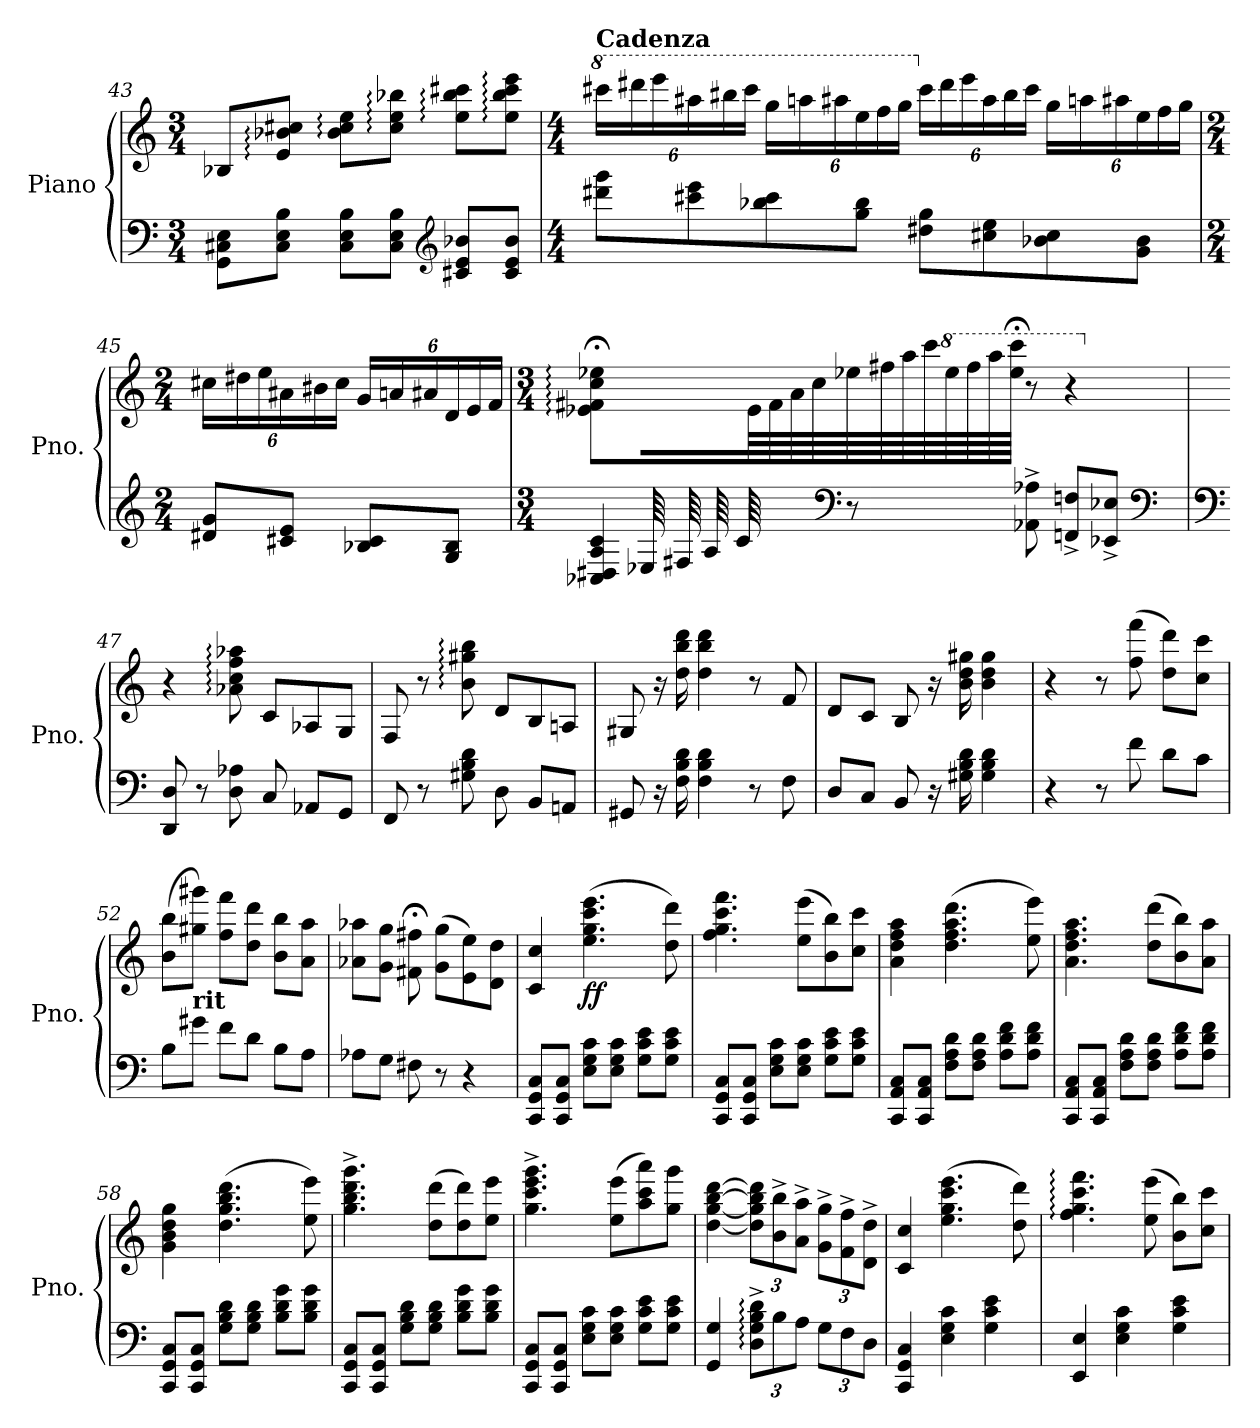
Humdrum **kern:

**kern	**kern	**dynam
*part1	*part1	*part1
*staff2	*staff1	*staff1/2
*I"Piano	*	*
*I'Pno.	*	*
*clefF4	*clefG2	*
*k[]	*k[]	*
*M3/4	*M3/4	*
=43	=43	=43
8GG\ 8C#X\ 8E\L	8B-X:/L	.
8C#\ 8E\ 8B\J	8e/: 8b-X/: 8cc#X/:J	.
8C#\ 8E\ 8B\L	8b-\: 8cc#\: 8ee\:L	.
8C#\ 8E\ 8B\J	8cc#\: 8ee\: 8bb-X\:J	.
*clefG2	*	*
8c#X/ 8e/ 8b-X/L	8ee\: 8bb-\: 8ccc#X\:L	.
8c#/ 8e/ 8b-/J	8ee\: 8bb-\: 8ccc#\: 8eee\:J	.
!!LO:LB:g=z
=44	=44	=44
*M4/4	*M4/4	*
*	*8va	*
*	*Xbrackettup	*
!	!LO:TX:a:B:t=Cadenza	!
8ddd#X!\ 8ggg!\L	24cccc#X!\LL	.
.	24dddd#X!\	.
.	24eeee!\	.
8ccc#X!\ 8eee!\	24aaa#X!\	.
.	24bbb#X!\	.
.	24cccc#!\JJ	.
8bb-X!\ 8ccc#!\	24ggg!\LL	.
.	24aaan!\	.
.	24aaa#X!\	.
8gg!\ 8bb-!\J	24eee!\	.
.	24fff!\	.
.	24ggg!\JJ	.
*	*X8va	*
8dd#X!\ 8gg!\L	24ccc#!\LL	.
.	24ddd#!\	.
.	24eee!\	.
8cc#X!\ 8ee!\	24aa#!\	.
.	24bb#!\	.
.	24ccc#!\JJ	.
8b-X!\ 8cc#!\	24gg!\LL	.
.	24aan!\	.
.	24aa#X!\	.
8g!\ 8b-!\J	24ee!\	.
.	24ff!\	.
.	24gg!\JJ	.
=45	=45	=45
*M2/4	*M2/4	*
8d#X!/ 8g!/L	24cc#X!\LL	.
.	24dd#X!\	.
.	24ee!\	.
8c#X!/ 8e!/J	24a#X!\	.
.	24b#X!\	.
.	24cc#!\JJ	.
8B-X!/ 8c#!/L	24g!/LL	.
.	24an!/	.
.	24a#X!/	.
8G!/ 8B-!/J	24d!/	.
.	24e!/	.
.	24f!/JJ	.
!!LO:LB:g=z
=46	=46	=46
*M3/4	*M3/4	*
*^	*	*
8ryy	4C-X/ 4D#X/ 4A/ 4c/	8e-X/;<: 8f#X/;<: 8cc/;<: 8ee-X/;<:	.
64E-X/LLLL	.	16ryy	.
64F#X/	.	.	.
64A/	.	.	.
64c/	.	.	.
2ryy	.	64e-\	.
*clefF4	*	*	*
.	.	64f#\	.
.	.	64a\	.
.	.	64cc\	.
.	8r	64ee-X\	.
.	.	64ff#X\	.
.	.	64aa\	.
.	.	64ccc\	.
*	*	*8va	*
.	.	64eee-\	.
.	.	64fff#\	.
.	.	64aaa\	.
.	.	64eee-\;< 64cccc\;<JJJJ	.
.	8AA-X\^ 8A-X\^	8r	.
.	8FFn/^ 8Fn/^L	4r	.
.	8EE-X/^ 8E-X/^J	.	.
16ryy	.	.	.
*v	*v	*	*
=47	=47	=47
*clefF4	*	*
*	*X8va	*
8DD/ 8D/	4r	.
8r	.	.
8D\ 8A-X\	8a-X\: 8cc\: 8ff\: 8aa-X\:	.
8C/	8c/L	.
8AA-X/L	8A-X/	.
8GG/J	8G/J	.
!!LO:PB:g=z
=48	=48	=48
8FF/	8F/	.
8r	8r	.
8G#X\ 8B\ 8d\	8b\: 8gg#X\: 8bb\:	.
8D\	8d/L	.
8BB/L	8B/	.
8AAn/J	8An/J	.
=49	=49	=49
8GG#X/	8G#X/	.
16r	16r	.
16F\ 16B\ 16d\	16dd\ 16bb\ 16ddd\	.
4F\ 4B\ 4d\	4dd\ 4bb\ 4ddd\	.
8r	8r	.
8F\	8f/	.
=50	=50	=50
8D/L	8d/L	.
8C/J	8c/J	.
8BB/	8B/	.
16r	16r	.
16G#X\ 16B\ 16d\	16b\ 16dd\ 16gg#X\	.
4G#\ 4B\ 4d\	4b\ 4dd\ 4gg#\	.
=51	=51	=51
4r	4r	.
8r	8r	.
8f\	(8ff\ 8fff\	.
8d\L	8dd\ 8ddd\L)	.
8c\J	8cc\ 8ccc\J	.
=52	=52	=52
8B\L	(8b\ 8bb\L	.
!	!LO:TX:b:B:t=rit	!
8g#X\J	8gg#X\ 8ggg#X\J)	.
8f\L	8ff\ 8fff\L	.
8d\J	8dd\ 8ddd\J	.
8B\L	8b\ 8bb\L	.
8A\J	8a\ 8aa\J	.
!!LO:LB:g=z
=53	=53	=53
8A-X\L	8a-X\ 8aa-X\L	.
8G\J	8g\ 8gg\J	.
8F#X\	8f#X\;< 8ff#X\;<	.
8r	(8g\ 8gg\L	.
4r	8e\ 8ee\)	.
.	8d\ 8dd\J	.
=54	=54	=54
8CC/ 8GG/ 8C/L	4c/ 4cc/	.
8CC/ 8GG/ 8C/J	.	.
!	!	!LO:DY:b
8E\ 8G\ 8c\L	(4.ee\ 4.gg\ 4.ccc\ 4.eee\	ff
8E\ 8G\ 8c\J	.	.
8G\ 8c\ 8e\L	.	.
8G\ 8c\ 8e\J	8dd\ 8ddd\)	.
=55	=55	=55
8CC/ 8GG/ 8C/L	4.ff\ 4.gg\ 4.ccc\ 4.fff\	.
8CC/ 8GG/ 8C/J	.	.
8E\ 8G\ 8c\L	.	.
8E\ 8G\ 8c\J	(8ee\ 8eee\L	.
8G\ 8c\ 8e\L	8b\ 8bb\)	.
8G\ 8c\ 8e\J	8cc\ 8ccc\J	.
=56	=56	=56
8CC/ 8AA/ 8C/L	4a\ 4dd\ 4ff\ 4aa\	.
8CC/ 8AA/ 8C/J	.	.
8F\ 8A\ 8d\L	(4.dd\ 4.ff\ 4.aa\ 4.ddd\	.
8F\ 8A\ 8d\J	.	.
8A\ 8d\ 8f\L	.	.
8A\ 8d\ 8f\J	8ee\ 8eee\)	.
=57	=57	=57
8CC/ 8AA/ 8C/L	4.a\ 4.dd\ 4.ff\ 4.aa\	.
8CC/ 8AA/ 8C/J	.	.
8F\ 8A\ 8d\L	.	.
8F\ 8A\ 8d\J	(8dd\ 8ddd\L	.
8A\ 8d\ 8f\L	8b\ 8bb\)	.
8A\ 8d\ 8f\J	8a\ 8aa\J	.
!!LO:LB:g=z
=58	=58	=58
8CC/ 8GG/ 8C/L	4g\ 4b\ 4dd\ 4gg\	.
8CC/ 8GG/ 8C/J	.	.
8G\ 8B\ 8d\L	(4.dd\ 4.gg\ 4.bb\ 4.ddd\	.
8G\ 8B\ 8d\J	.	.
8B\ 8d\ 8g\L	.	.
8B\ 8d\ 8g\J	8ee\ 8eee\)	.
=59	=59	=59
8CC/ 8GG/ 8C/L	4.gg\^ 4.bb\^ 4.ddd\^ 4.ggg\^	.
8CC/ 8GG/ 8C/J	.	.
8G\ 8B\ 8d\L	.	.
8G\ 8B\ 8d\J	(8dd\ 8ddd\L	.
8B\ 8d\ 8g\L	8dd\ 8ddd\)	.
8B\ 8d\ 8g\J	8ee\ 8eee\J	.
=60	=60	=60
8CC/ 8GG/ 8C/L	4.gg\^ 4.ccc\^ 4.eee\^ 4.ggg\^	.
8CC/ 8GG/ 8C/J	.	.
8E\ 8G\ 8c\L	.	.
8E\ 8G\ 8c\J	(8ee\ 8eee\L	.
8G\ 8c\ 8e\L	8aa\ 8ccc\ 8aaa\)	.
8G\ 8c\ 8e\J	8gg\ 8ggg\J	.
=61	=61	=61
4GG/ 4G/	[4dd\ [4gg\ [4bb\ [4ddd\	.
*Xbrackettup	*	*
12D\:^ 12G\:^ 12B\:^ 12d\:^L	12dd\] 12gg\] 12bb\] 12ddd\]L	.
12B\	12b\^ 12bb\^	.
12A\J	12a\^ 12aa\^J	.
12G\L	12g\^ 12gg\^L	.
12F\	12f\^ 12ff\^	.
12D\J	12d\^ 12dd\^J	.
=62	=62	=62
4CC/ 4GG/ 4C/	4c/ 4cc/	.
4E\ 4G\ 4c\	(4.ee\ 4.gg\ 4.ccc\ 4.eee\	.
4G\ 4c\ 4e\	.	.
.	8dd\ 8ddd\)	.
!!LO:LB:g=z
=63	=63	=63
4EE/ 4E/	4.ff\: 4.gg\: 4.ccc\: 4.fff\:	.
4E\ 4G\ 4c\	.	.
.	(8ee\ 8eee\	.
4G\ 4c\ 4e\	8b\ 8bb\L)	.
.	8cc\ 8ccc\J	.
=	=	=
*-	*-	*-
